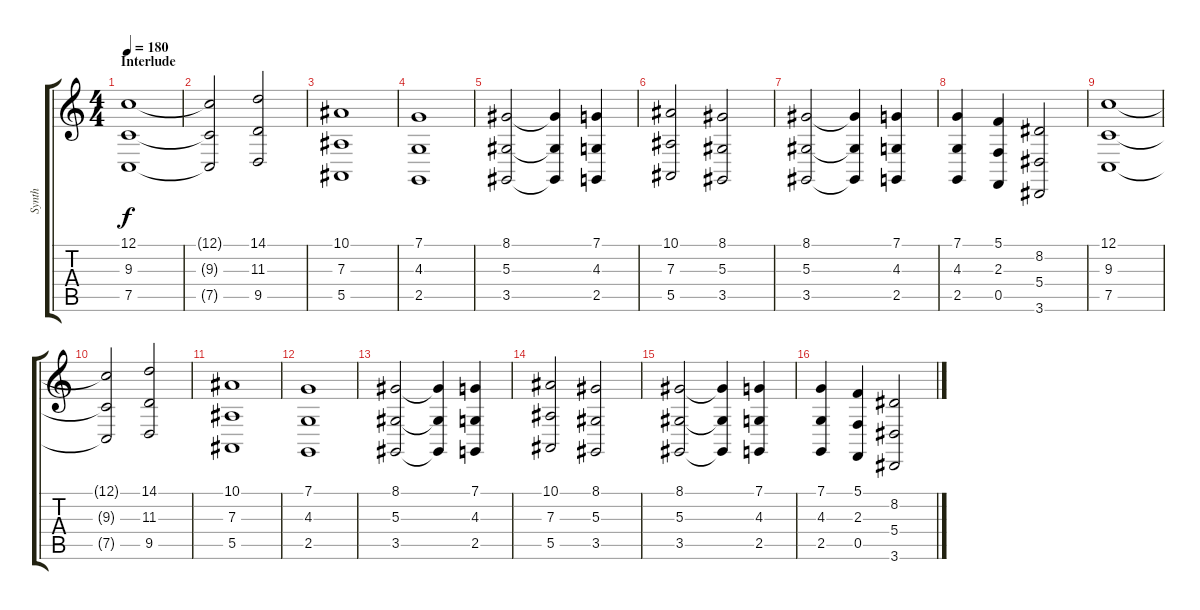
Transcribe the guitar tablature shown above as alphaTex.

\track ("Synth" "Synth") {instrument pad2warm}
\staff {score tabs}
\tuning (C4 G3 Eb3 Bb2 F2 C2) {hide}
\ts (4 4)
\section ("" "Interlude")
\tempo 180
\clef g2
\ks c
(12.1 9.3 7.5).1{dy f} |
(12.1{t} 9.3{t} 7.5{t}).2 (14.1 11.3 9.5).2 |
(10.1 7.3 5.5).1 |
(7.1 4.3 2.5).1 |
(8.1 5.3 3.5).2 (8.1{t} 5.3{t} 3.5{t}).4 (7.1 4.3 2.5).4 |
(10.1 7.3 5.5).2 (8.1 5.3 3.5).2 |
(8.1 5.3 3.5).2 (8.1{t} 5.3{t} 3.5{t}).4 (7.1 4.3 2.5).4 |
(7.1 4.3 2.5).4 (5.1 2.3 0.5).4 (8.2 5.4 3.6).2 |
(12.1 9.3 7.5).1 |
(12.1{t} 9.3{t} 7.5{t}).2 (14.1 11.3 9.5).2 |
(10.1 7.3 5.5).1 |
(7.1 4.3 2.5).1 |
(8.1 5.3 3.5).2 (8.1{t} 5.3{t} 3.5{t}).4 (7.1 4.3 2.5).4 |
(10.1 7.3 5.5).2 (8.1 5.3 3.5).2 |
(8.1 5.3 3.5).2 (8.1{t} 5.3{t} 3.5{t}).4 (7.1 4.3 2.5).4 |
(7.1 4.3 2.5).4 (5.1 2.3 0.5).4 (8.2 5.4 3.6).2
